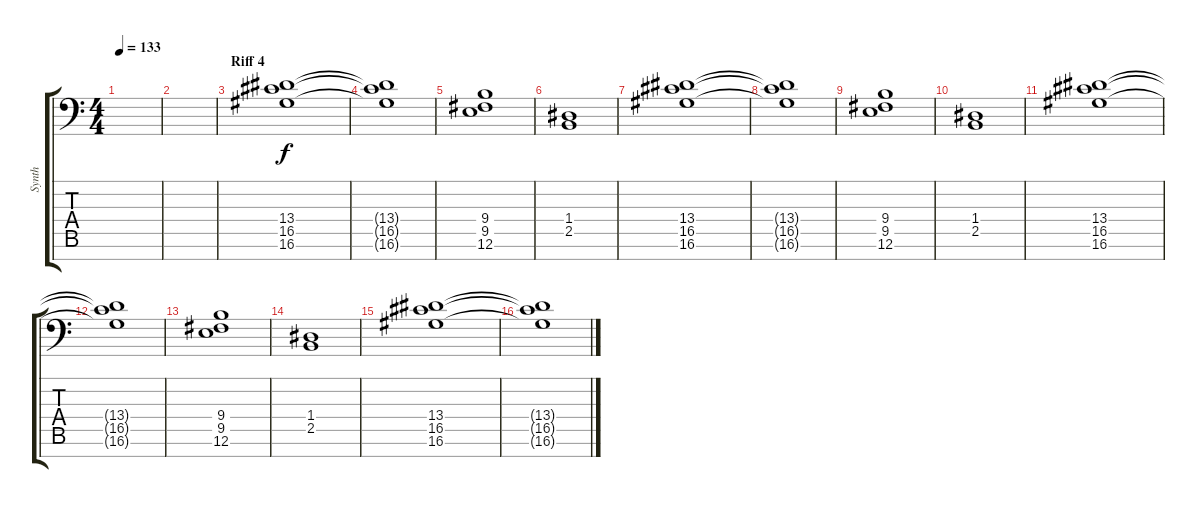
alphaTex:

\track ("Synth" "Synth") {instrument lead4chiff}
\staff {score tabs}
\tuning (Db5 B3 G3 D3 A2 E2 C-1) {hide}
\ts (4 4)
\tempo 133
\clef f4
\ks c
|
|
\section ("" "Riff 4")
(13.4 16.5 16.6).1 |
(13.4{t} 16.5{t} 16.6{t}).1 |
(9.4 9.5 12.6).1 |
(1.4 2.5).1 |
(13.4 16.5 16.6).1 |
(13.4{t} 16.5{t} 16.6{t}).1 |
(9.4 9.5 12.6).1 |
(1.4 2.5).1 |
(13.4 16.5 16.6).1 |
(13.4{t} 16.5{t} 16.6{t}).1 |
(9.4 9.5 12.6).1 |
(1.4 2.5).1 |
(13.4 16.5 16.6).1 |
(13.4{t} 16.5{t} 16.6{t}).1
